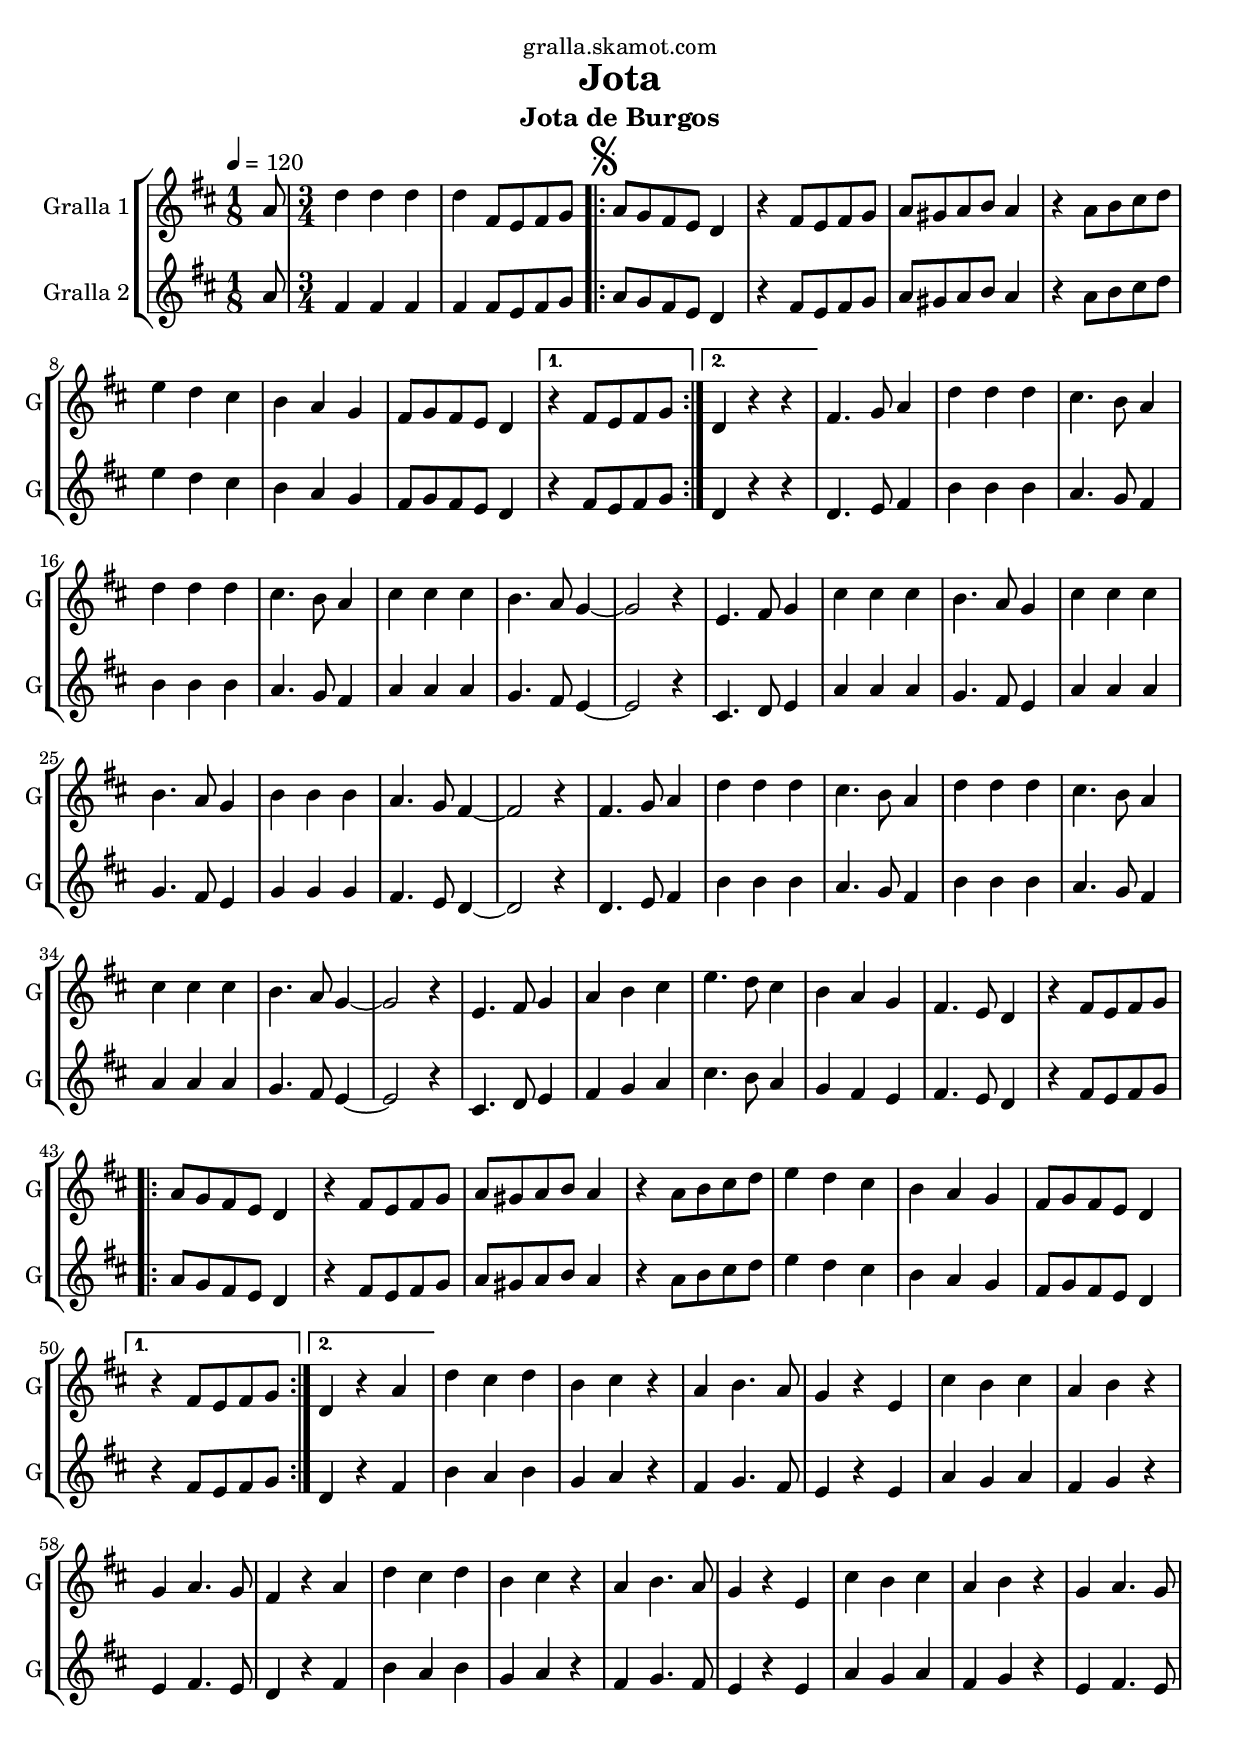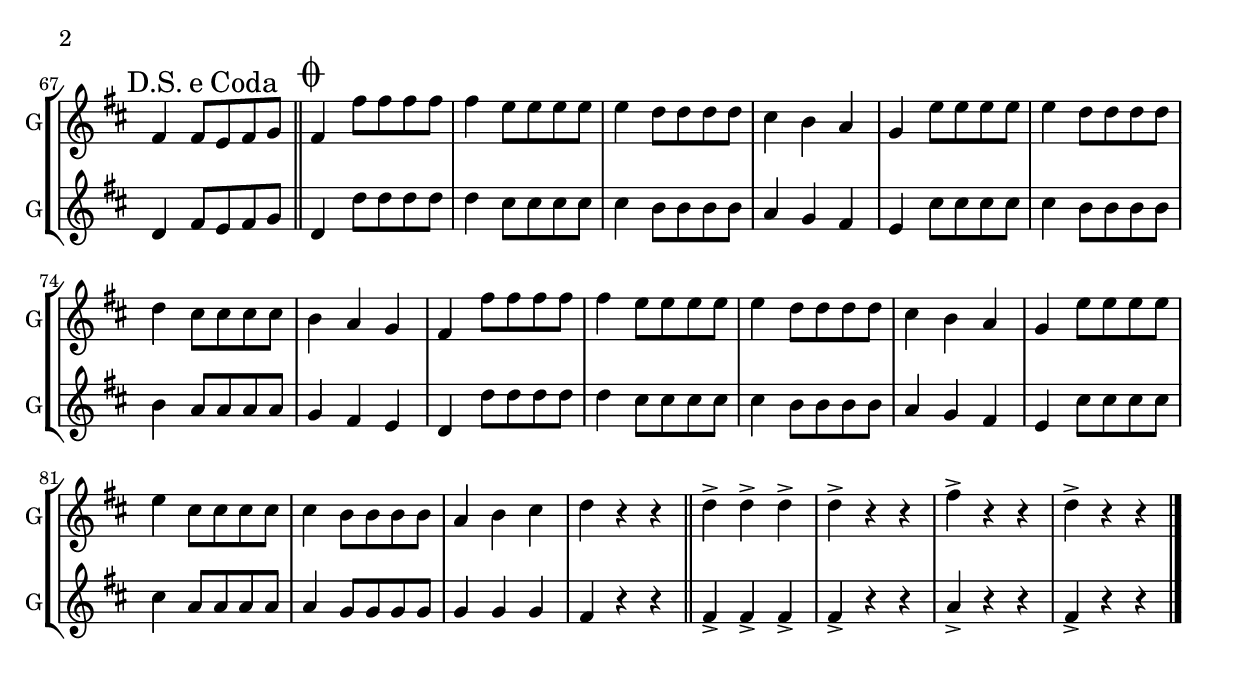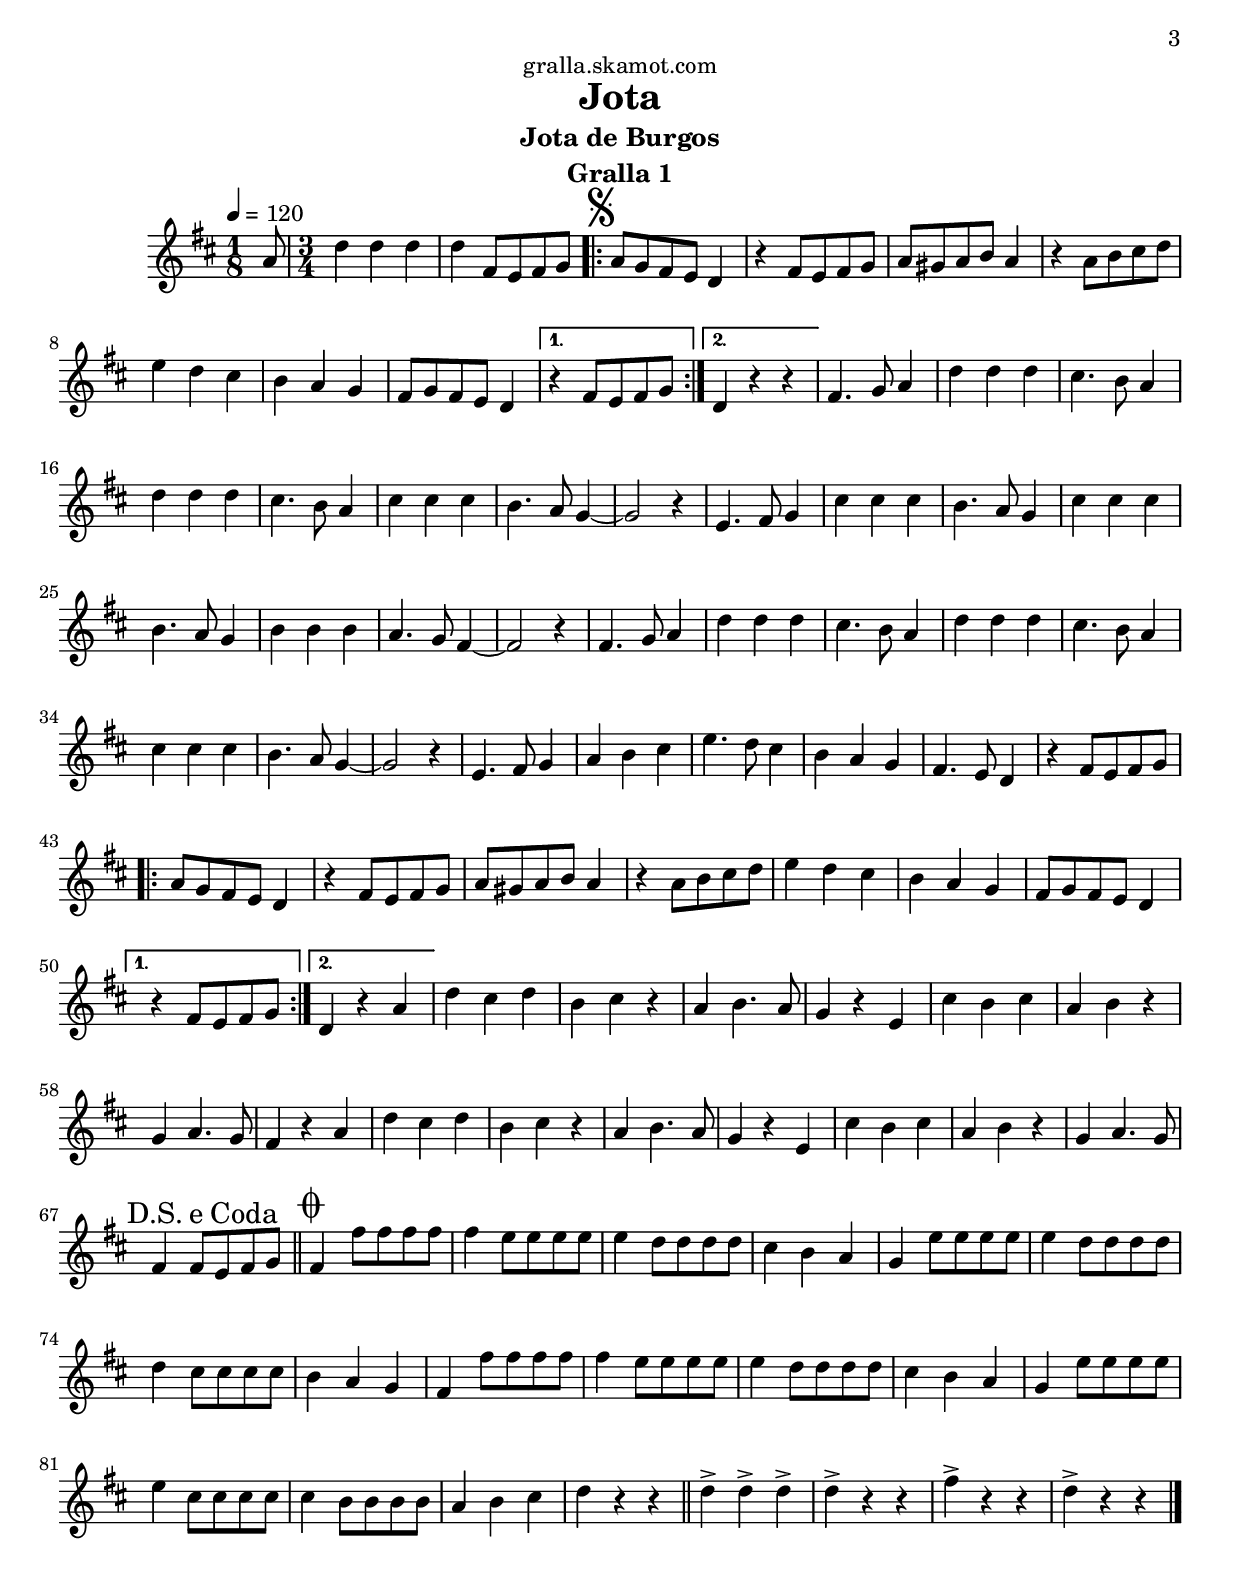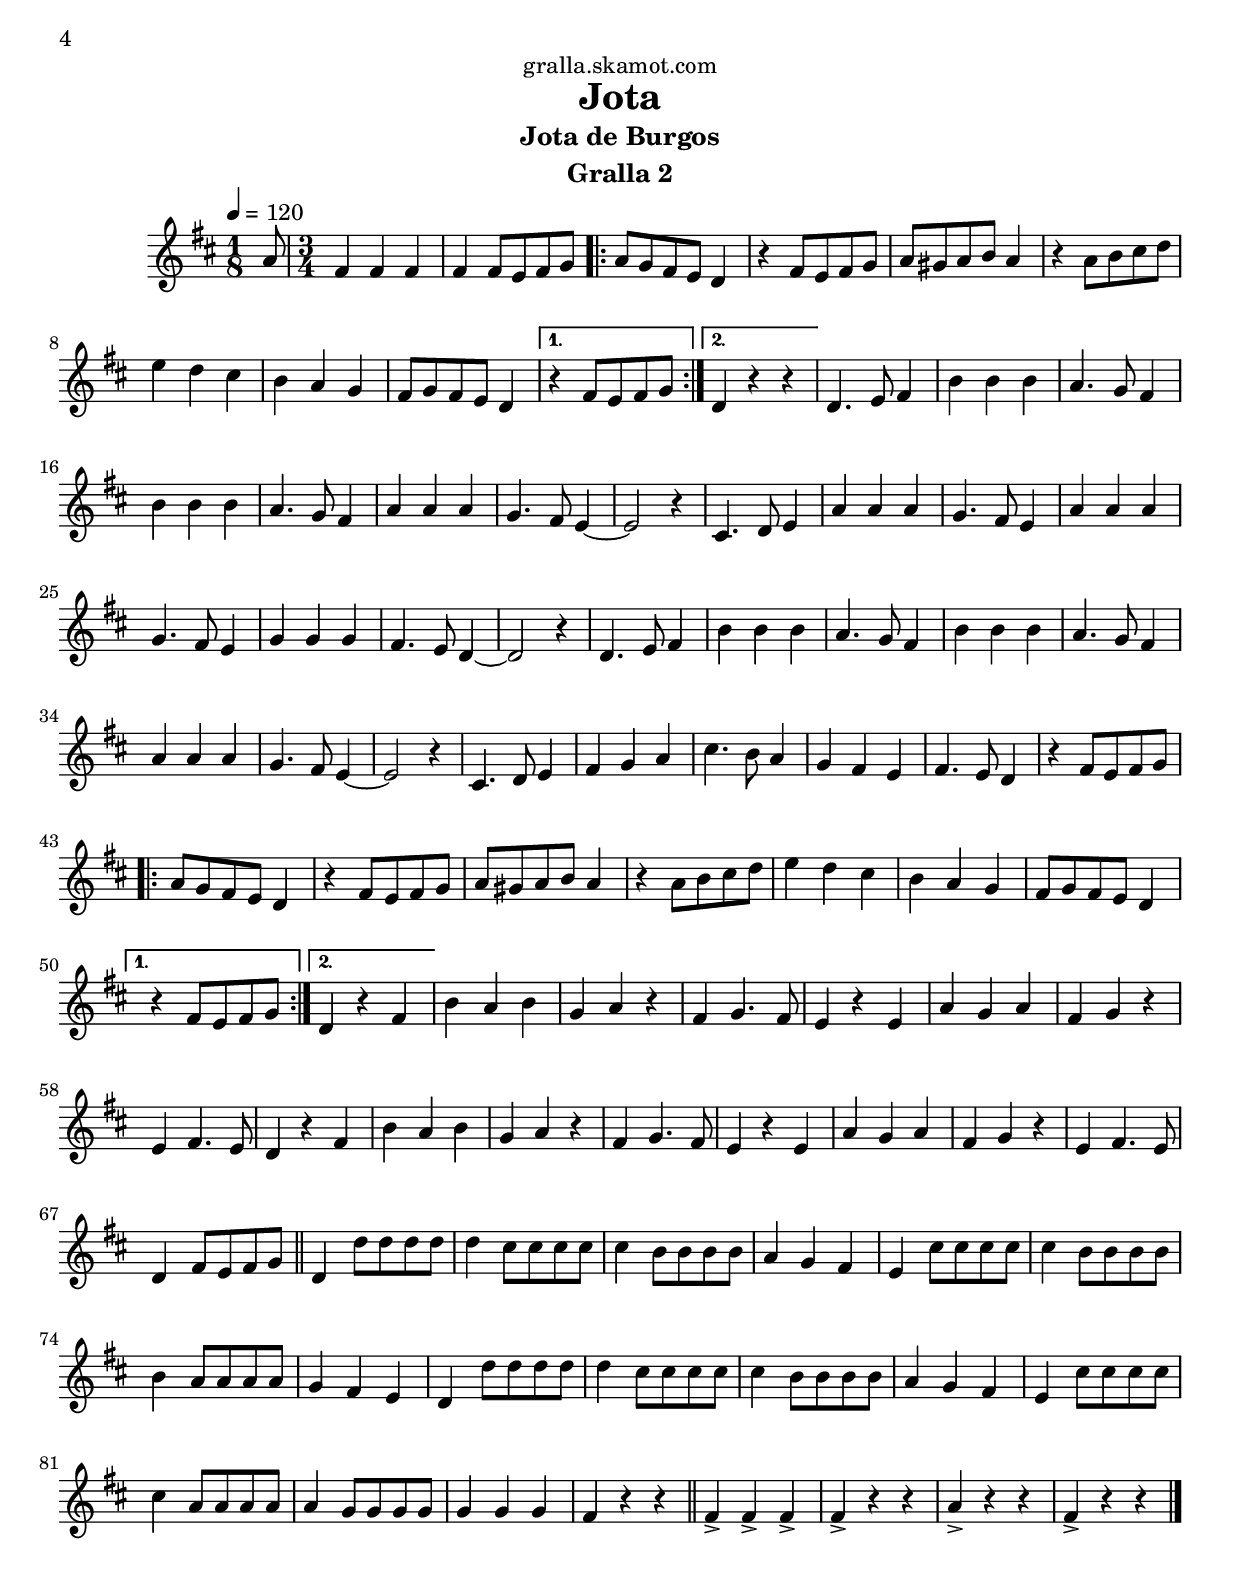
\version "2.16.2"

\header {
  dedication="gralla.skamot.com"
  title="Jota"
  subtitle="Jota de Burgos"
  subsubtitle=""
  poet=""
  meter=""
  piece=""
  composer=""
  arranger=""
  opus=""
  instrument=""
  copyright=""
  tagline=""
}

liniaroAa =
\relative a'
{
  \tempo 4=120
  \clef treble
  \key d \major
  \time 1/8
  a8  |
  \time 3/4   d4 d d  |
  d4 fis,8 e fis g  |
  \repeat volta 2 { \mark \markup {\musicglyph #"scripts.segno"} a8 g fis e d4  |
  %05
  r4 fis8 e fis g  |
  a8 gis a b a4  |
  r4 a8 b cis d  |
  e4 d cis  |
  b4 a g  |
  %10
  fis8 g fis e d4 }
  \alternative { { r4 fis8 e fis g }
  { d4 r r } }
  fis4. g8 a4  |
  d4 d d  |
  %15
  cis4. b8 a4  |
  d4 d d  |
  cis4. b8 a4  |
  cis4 cis cis  |
  b4. a8 g4 ~  |
  %20
  g2 r4  |
  e4. fis8 g4  |
  cis4 cis cis  |
  b4. a8 g4  |
  cis4 cis cis  |
  %25
  b4. a8 g4  |
  b4 b b  |
  a4. g8 fis4 ~  |
  fis2 r4  |
  fis4. g8 a4  |
  %30
  d4 d d  |
  cis4. b8 a4  |
  d4 d d  |
  cis4. b8 a4  |
  cis4 cis cis  |
  %35
  b4. a8 g4 ~  |
  g2 r4  |
  e4. fis8 g4  |
  a4 b cis  |
  e4. d8 cis4  |
  %40
  b4 a g  |
  fis4. e8 d4  |
  r4 fis8 e fis g  |
  \repeat volta 2 { a8 g fis e d4  |
  r4 fis8 e fis g  |
  %45
  a8 gis a b a4  |
  r4 a8 b cis d  |
  e4 d cis  |
  b4 a g  |
  fis8 g fis e d4 }
  %50
  \alternative { { r4 fis8 e fis g }
  { d4 r a' } }
  d4 cis d  |
  b4 cis r  |
  a4 b4. a8  |
  %55
  g4 r e  |
  cis'4 b cis  |
  a4 b r  |
  g4 a4. g8  |
  fis4 r a  |
  %60
  d4 cis d  |
  b4 cis r  |
  a4 b4. a8  |
  g4 r e  |
  cis'4 b cis  |
  %65
  a4 b r  |
  g4 a4. g8  |
  \mark \markup {D.S. e Coda} fis4 fis8 e fis g  \bar "||"
  \mark \markup {\musicglyph #"scripts.coda"} fis4 fis'8 fis fis fis  |
  fis4 e8 e e e  |
  %70
  e4 d8 d d d  |
  cis4 b a  |
  g4 e'8 e e e  |
  e4 d8 d d d  |
  d4 cis8 cis cis cis  |
  %75
  b4 a g  |
  fis4 fis'8 fis fis fis  |
  fis4 e8 e e e  |
  e4 d8 d d d  |
  cis4 b a  |
  %80
  g4 e'8 e e e  |
  e4 cis8 cis cis cis  |
  cis4 b8 b b b  |
  a4 b cis  |
  d4 r r  \bar "||"
  %85
  d4-> d-> d->  |
  d4-> r r  |
  fis4-> r r  |
  d4-> r r  \bar "|."
}

liniaroAb =
\relative a'
{
  \tempo 4=120
  \clef treble
  \key d \major
  \time 1/8
  a8  |
  \time 3/4   fis4 fis fis  |
  fis4 fis8 e fis g  |
  \repeat volta 2 { a8 g fis e d4  |
  %05
  r4 fis8 e fis g  |
  a8 gis a b a4  |
  r4 a8 b cis d  |
  e4 d cis  |
  b4 a g  |
  %10
  fis8 g fis e d4 }
  \alternative { { r4 fis8 e fis g }
  { d4 r r } }
  d4. e8 fis4  |
  b4 b b  |
  %15
  a4. g8 fis4  |
  b4 b b  |
  a4. g8 fis4  |
  a4 a a  |
  g4. fis8 e4 ~  |
  %20
  e2 r4  |
  cis4. d8 e4  |
  a4 a a  |
  g4. fis8 e4  |
  a4 a a  |
  %25
  g4. fis8 e4  |
  g4 g g  |
  fis4. e8 d4 ~  |
  d2 r4  |
  d4. e8 fis4  |
  %30
  b4 b b  |
  a4. g8 fis4  |
  b4 b b  |
  a4. g8 fis4  |
  a4 a a  |
  %35
  g4. fis8 e4 ~  |
  e2 r4  |
  cis4. d8 e4  |
  fis4 g a  |
  cis4. b8 a4  |
  %40
  g4 fis e  |
  fis4. e8 d4  |
  r4 fis8 e fis g  |
  \repeat volta 2 { a8 g fis e d4  |
  r4 fis8 e fis g  |
  %45
  a8 gis a b a4  |
  r4 a8 b cis d  |
  e4 d cis  |
  b4 a g  |
  fis8 g fis e d4 }
  %50
  \alternative { { r4 fis8 e fis g }
  { d4 r fis } }
  b4 a b  |
  g4 a r  |
  fis4 g4. fis8  |
  %55
  e4 r e  |
  a4 g a  |
  fis4 g r  |
  e4 fis4. e8  |
  d4 r fis  |
  %60
  b4 a b  |
  g4 a r  |
  fis4 g4. fis8  |
  e4 r e  |
  a4 g a  |
  %65
  fis4 g r  |
  e4 fis4. e8  |
  d4 fis8 e fis g  \bar "||"
  d4 d'8 d d d  |
  d4 cis8 cis cis cis  |
  %70
  cis4 b8 b b b  |
  a4 g fis  |
  e4 cis'8 cis cis cis  |
  cis4 b8 b b b  |
  b4 a8 a a a  |
  %75
  g4 fis e  |
  d4 d'8 d d d  |
  d4 cis8 cis cis cis  |
  cis4 b8 b b b  |
  a4 g fis  |
  %80
  e4 cis'8 cis cis cis  |
  cis4 a8 a a a  |
  a4 g8 g g g  |
  g4 g g  |
  fis4 r r  \bar "||"
  %85
  fis4-> fis-> fis->  |
  fis4-> r r  |
  a4-> r r  |
  fis4-> r r  \bar "|."
}

\bookpart {
  \score {
    \new StaffGroup {
      \override Score.RehearsalMark #'self-alignment-X = #LEFT
      <<
        \new Staff \with {instrumentName = #"Gralla 1" shortInstrumentName = #"G"} \liniaroAa
        \new Staff \with {instrumentName = #"Gralla 2" shortInstrumentName = #"G"} \liniaroAb
      >>
    }
    \layout {}
  }
  \score { \unfoldRepeats
    \new StaffGroup {
      \override Score.RehearsalMark #'self-alignment-X = #LEFT
      <<
        \new Staff \with {instrumentName = #"Gralla 1" shortInstrumentName = #"G"} \liniaroAa
        \new Staff \with {instrumentName = #"Gralla 2" shortInstrumentName = #"G"} \liniaroAb
      >>
    }
    \midi {
      \set Staff.midiInstrument = "oboe"
      \set DrumStaff.midiInstrument = "drums"
    }
  }
}

\bookpart {
  \header {instrument="Gralla 1"}
  \score {
    \new StaffGroup {
      \override Score.RehearsalMark #'self-alignment-X = #LEFT
      <<
        \new Staff \liniaroAa
      >>
    }
    \layout {}
  }
  \score { \unfoldRepeats
    \new StaffGroup {
      \override Score.RehearsalMark #'self-alignment-X = #LEFT
      <<
        \new Staff \liniaroAa
      >>
    }
    \midi {
      \set Staff.midiInstrument = "oboe"
      \set DrumStaff.midiInstrument = "drums"
    }
  }
}

\bookpart {
  \header {instrument="Gralla 2"}
  \score {
    \new StaffGroup {
      \override Score.RehearsalMark #'self-alignment-X = #LEFT
      <<
        \new Staff \liniaroAb
      >>
    }
    \layout {}
  }
  \score { \unfoldRepeats
    \new StaffGroup {
      \override Score.RehearsalMark #'self-alignment-X = #LEFT
      <<
        \new Staff \liniaroAb
      >>
    }
    \midi {
      \set Staff.midiInstrument = "oboe"
      \set DrumStaff.midiInstrument = "drums"
    }
  }
}

